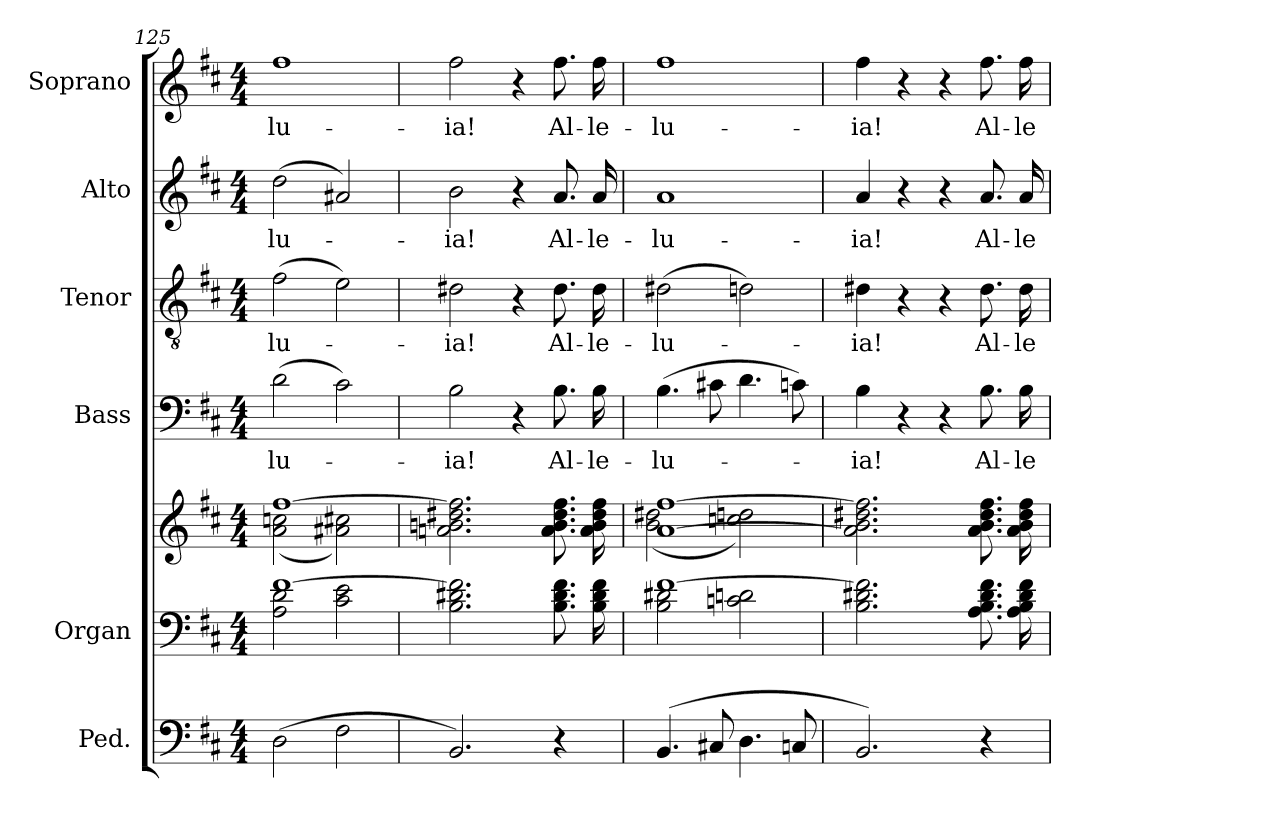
**kern	**kern	**kern	**kern	**text	**kern	**text	**kern	**text	**kern	**text
*part6	*part5	*part5	*part4	*part4	*part3	*part3	*part2	*part2	*part1	*part1
*staff7	*staff6	*staff5	*staff4	*staff4	*staff3	*staff3	*staff2	*staff2	*staff1	*staff1
*I"Ped.	*I"Organ	*	*I"Bass	*	*I"Tenor	*	*I"Alto	*	*I"Soprano	*
*	*	*	*I'B.	*	*I'T.	*	*I'A.	*	*I'S.	*
*clefF4	*clefF4	*clefG2	*clefF4	*	*clefGv2	*	*clefG2	*	*clefG2	*
*	*	*	*	*	*ITrd7c12	*	*	*	*	*
*k[f#c#]	*k[f#c#]	*k[f#c#]	*k[f#c#]	*	*k[f#c#]	*	*k[f#c#]	*	*k[f#c#]	*
*D:	*D:	*D:	*D:	*	*D:	*	*D:	*	*D:	*
*M4/4	*M4/4	*M4/4	*M4/4	*	*M4/4	*	*M4/4	*	*M4/4	*
=125	=125	=125	=125	=125	=125	=125	=125	=125	=125	=125
*	*^	*^	*	*	*	*	*	*	*	*
!	!	!	!	!	!	!LO:LY:b:color=#000000	!	!	!	!	!	!
!	!	!	!	!	!	!	!	!LO:LY:b:color=#000000	!	!	!	!
!	!	!	!	!	!	!	!	!	!	!LO:LY:b:color=#000000	!	!
!	!	!	!	!	!	!	!	!	!	!	!	!LO:LY:b:color=#000000
(2Di\	[1f#i	2Ai\ 2di	[1ff#i	(2ai\ 2ccni	(2di\	-lu-	(2F#i\	-lu-	(2ddi\	-lu-	1ff#i	-lu-
2F#i\	.	2c#i\ 2ei	.	2a#Xi\ 2cc#Xi)	2c#i\)	.	2Ei\)	.	2a#Xi/)	.	.	.
*	*v	*v	*	*	*	*	*	*	*	*	*	*
*	*	*v	*v	*	*	*	*	*	*	*	*
!!LO:LB:g=z
=126	=126	=126	=126	=126	=126	=126	=126	=126	=126	=126
*	*^	*^	*	*	*	*	*	*	*	*
!	!	!	!	!	!	!LO:LY:b:color=#000000	!	!	!	!	!	!
*	*v	*v	*	*	*	*	*	*	*	*	*	*
*	*	*v	*v	*	*	*	*	*	*	*	*
*	*^	*^	*	*	*	*	*	*	*	*
!	!	!	!	!	!	!	!	!LO:LY:b:color=#000000	!	!	!	!
*	*v	*v	*	*	*	*	*	*	*	*	*	*
*	*	*v	*v	*	*	*	*	*	*	*	*
*	*^	*^	*	*	*	*	*	*	*	*
!	!	!	!	!	!	!	!	!	!	!LO:LY:b:color=#000000	!	!
*	*v	*v	*	*	*	*	*	*	*	*	*	*
*	*	*v	*v	*	*	*	*	*	*	*	*
*	*^	*^	*	*	*	*	*	*	*	*
!	!	!	!	!	!	!	!	!	!	!	!	!LO:LY:b:color=#000000
*	*v	*v	*	*	*	*	*	*	*	*	*	*
*	*	*v	*v	*	*	*	*	*	*	*	*
2.BBi/)	2.Bi\ 2.d#Xi 2.f#i]	2.ani\ 2.bni 2.dd#Xi 2.ff#i]	2Bi\	-ia!	2D#Xi\	-ia!	2bi\	-ia!	2ff#i\	-ia!
.	.	.	4r	.	4r	.	4r	.	4r	.
!	!	!	!	!LO:LY:b:color=#000000	!	!	!	!	!	!
!	!	!	!	!	!	!LO:LY:b:color=#000000	!	!	!	!
!	!	!	!	!	!	!	!	!LO:LY:b:color=#000000	!	!
!	!	!	!	!	!	!	!	!	!	!LO:LY:b:color=#000000
4r	8.Bi\ 8.d#i 8.f#i	8.ai\ 8.bi 8.dd#i 8.ff#i	8.Bi\	Al-	8.D#i\	Al-	8.ai/	Al-	8.ff#i\	Al-
!	!	!	!	!LO:LY:b:color=#000000	!	!	!	!	!	!
!	!	!	!	!	!	!LO:LY:b:color=#000000	!	!	!	!
!	!	!	!	!	!	!	!	!LO:LY:b:color=#000000	!	!
!	!	!	!	!	!	!	!	!	!	!LO:LY:b:color=#000000
.	16Bi\ 16d#i 16f#i	16ai\ 16bi 16dd#i 16ff#i	16Bi\	-le-	16D#i\	-le-	16ai/	-le-	16ff#i\	-le-
=127	=127	=127	=127	=127	=127	=127	=127	=127	=127	=127
*	*^	*^	*	*	*	*	*	*	*	*
!	!	!	!	!	!	!LO:LY:b:color=#000000	!	!	!	!	!	!
!	!	!	!	!	!	!	!	!LO:LY:b:color=#000000	!	!	!	!
!	!	!	!	!	!	!	!	!	!	!LO:LY:b:color=#000000	!	!
!	!	!	!	!	!	!	!	!	!	!	!	!LO:LY:b:color=#000000
(4.BBi/	[1f#i	2Bi\ 2d#Xi	[1ai [1ff#i	(2bi\ 2dd#Xi	(4.Bi\	-lu-	(2D#Xi\	-lu-	1ai	-lu-	1ff#i	-lu-
8C#Xi/	.	.	.	.	8c#Xi\	.	.	.	.	.	.	.
4.Di\	.	2cni\ 2dni	.	2ccni\ 2ddni)	4.di\	.	2Dni\)	.	.	.	.	.
8Cni/	.	.	.	.	8cni\)	.	.	.	.	.	.	.
*	*v	*v	*	*	*	*	*	*	*	*	*	*
*	*	*v	*v	*	*	*	*	*	*	*	*
=128	=128	=128	=128	=128	=128	=128	=128	=128	=128	=128
!	!	!	!	!LO:LY:b:color=#000000	!	!	!	!	!	!
!	!	!	!	!	!	!LO:LY:b:color=#000000	!	!	!	!
!	!	!	!	!	!	!	!	!LO:LY:b:color=#000000	!	!
!	!	!	!	!	!	!	!	!	!	!LO:LY:b:color=#000000
2.BBi/)	2.Bi\ 2.d#Xi 2.f#i]	2.ai\] 2.bi 2.dd#Xi 2.ff#i]	4Bi\	-ia!	4D#Xi\	-ia!	4ai/	-ia!	4ff#i\	-ia!
.	.	.	4r	.	4r	.	4r	.	4r	.
.	.	.	4r	.	4r	.	4r	.	4r	.
!	!	!	!	!LO:LY:b:color=#000000	!	!	!	!	!	!
!	!	!	!	!	!	!LO:LY:b:color=#000000	!	!	!	!
!	!	!	!	!	!	!	!	!LO:LY:b:color=#000000	!	!
!	!	!	!	!	!	!	!	!	!	!LO:LY:b:color=#000000
4r	8.Ai\ 8.Bi 8.d#i 8.f#i	8.ai\ 8.bi 8.dd#i 8.ff#i	8.Bi\	Al-	8.D#i\	Al-	8.ai/	Al-	8.ff#i\	Al-
!	!	!	!	!LO:LY:b:color=#000000	!	!	!	!	!	!
!	!	!	!	!	!	!LO:LY:b:color=#000000	!	!	!	!
!	!	!	!	!	!	!	!	!LO:LY:b:color=#000000	!	!
!	!	!	!	!	!	!	!	!	!	!LO:LY:b:color=#000000
.	16Ai\ 16Bi 16d#i 16f#i	16ai\ 16bi 16dd#i 16ff#i	16Bi\	-le-	16D#i\	-le-	16ai/	-le-	16ff#i\	-le-
=	=	=	=	=	=	=	=	=	=	=
*-	*-	*-	*-	*-	*-	*-	*-	*-	*-	*-
